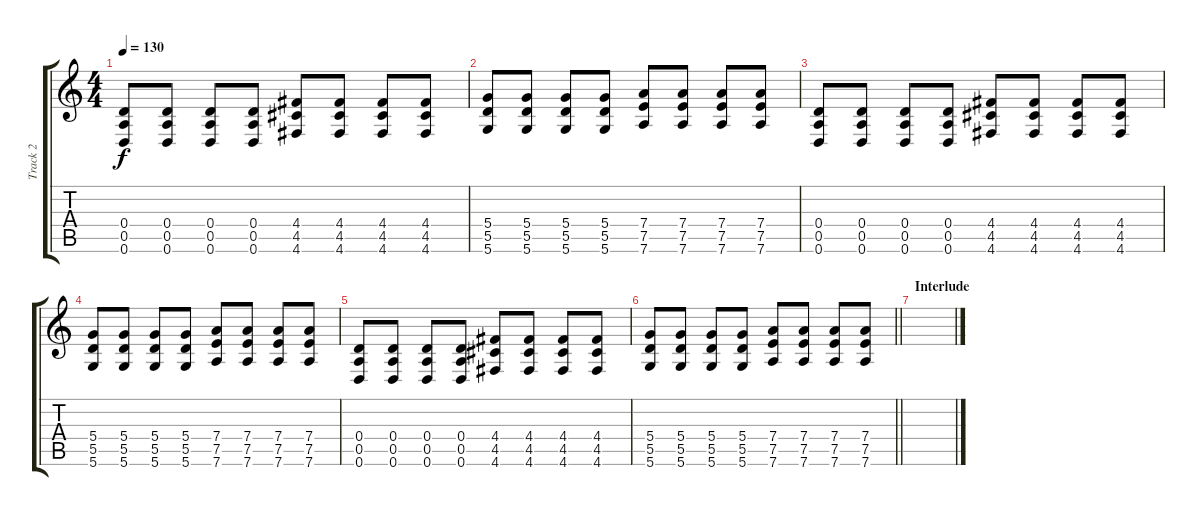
\track ("Track 2" "Track 2") {instrument overdrivenguitar}
\staff {score tabs}
\tuning (E4 B3 G3 D3 A2 D2) {hide}
\ts (4 4)
\tempo 130
\clef g2
\ks c
(0.4 0.5 0.6).8{dy f} (0.4 0.5 0.6).8 (0.4 0.5 0.6).8 (0.4 0.5 0.6).8 (4.4 4.5 4.6).8 (4.4 4.5 4.6).8 (4.4 4.5 4.6).8 (4.4 4.5 4.6).8 |
(5.4 5.5 5.6).8 (5.4 5.5 5.6).8 (5.4 5.5 5.6).8 (5.4 5.5 5.6).8 (7.4 7.5 7.6).8 (7.4 7.5 7.6).8 (7.4 7.5 7.6).8 (7.4 7.5 7.6).8 |
(0.4 0.5 0.6).8 (0.4 0.5 0.6).8 (0.4 0.5 0.6).8 (0.4 0.5 0.6).8 (4.4 4.5 4.6).8 (4.4 4.5 4.6).8 (4.4 4.5 4.6).8 (4.4 4.5 4.6).8 |
(5.4 5.5 5.6).8 (5.4 5.5 5.6).8 (5.4 5.5 5.6).8 (5.4 5.5 5.6).8 (7.4 7.5 7.6).8 (7.4 7.5 7.6).8 (7.4 7.5 7.6).8 (7.4 7.5 7.6).8 |
(0.4 0.5 0.6).8 (0.4 0.5 0.6).8 (0.4 0.5 0.6).8 (0.4 0.5 0.6).8 (4.4 4.5 4.6).8 (4.4 4.5 4.6).8 (4.4 4.5 4.6).8 (4.4 4.5 4.6).8 |
\barLineRight lightlight
(5.4 5.5 5.6).8 (5.4 5.5 5.6).8 (5.4 5.5 5.6).8 (5.4 5.5 5.6).8 (7.4 7.5 7.6).8 (7.4 7.5 7.6).8 (7.4 7.5 7.6).8 (7.4 7.5 7.6).8 |
\section ("" "Interlude")
